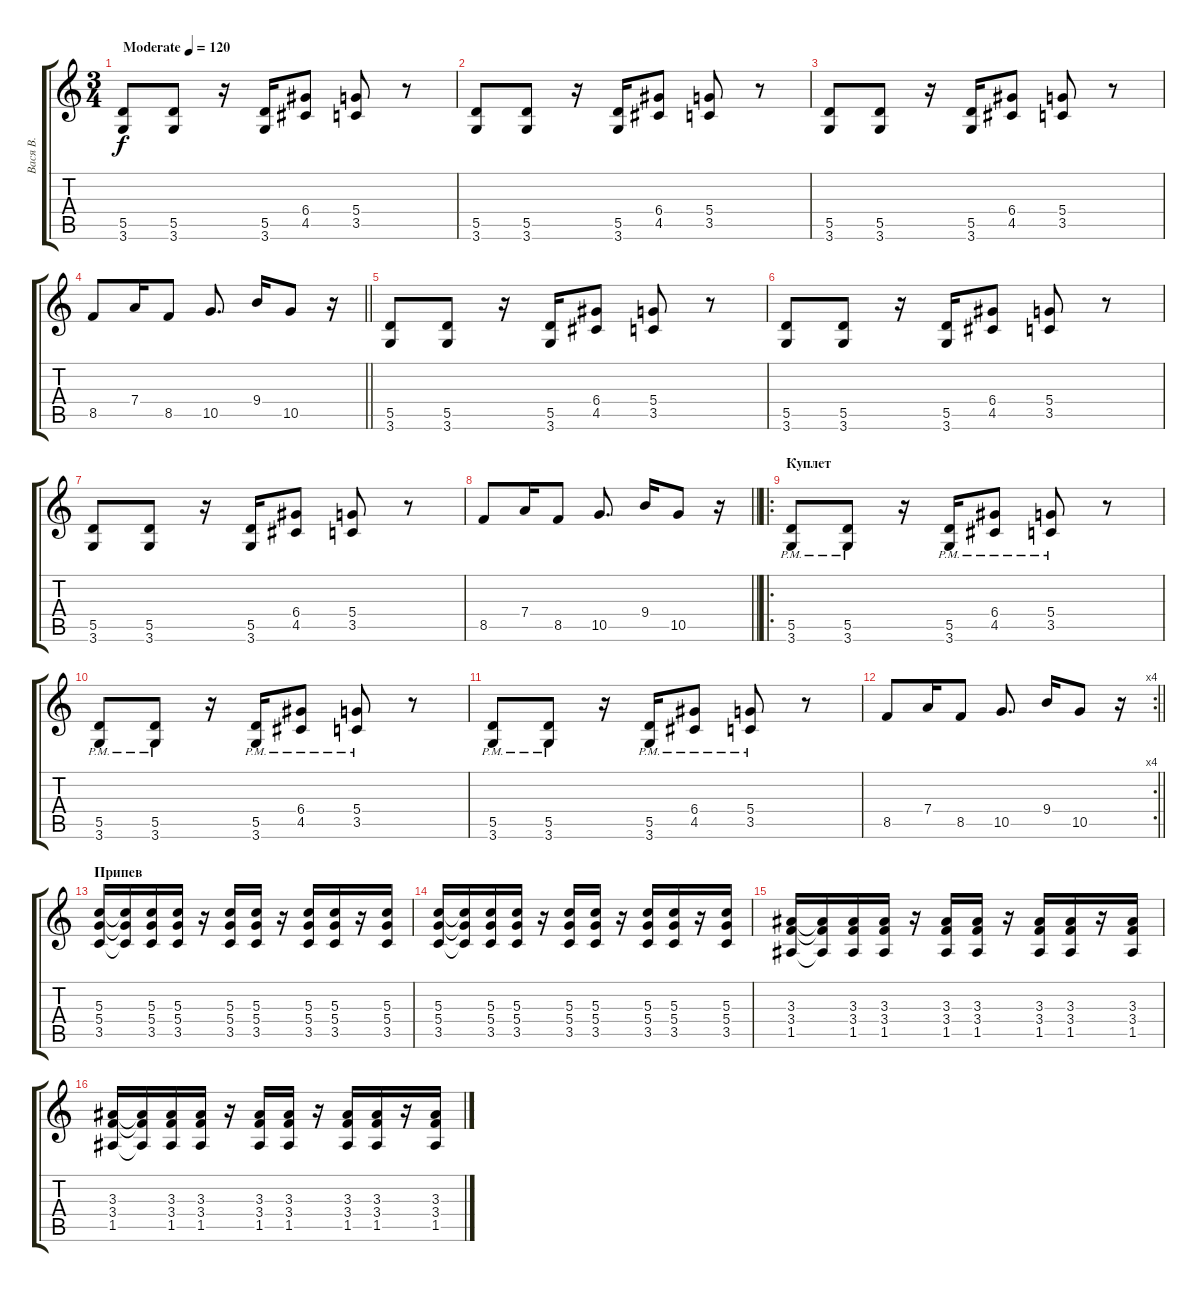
\track ("Вася В." "Вася В.") {instrument overdrivenguitar}
\staff {score tabs}
\tuning (E4 B3 G3 D3 A2 E2) {hide}
\ts (3 4)
\tempo (120 "Moderate")
\clef g2
\ks c
(5.5 3.6).8{dy f instrument overdrivenguitar} (5.5 3.6).8 r.16 (5.5 3.6).16 (6.4 4.5).8 (5.4 3.5).8 r.8 |
(5.5 3.6).8 (5.5 3.6).8 r.16 (5.5 3.6).16 (6.4 4.5).8 (5.4 3.5).8 r.8 |
(5.5 3.6).8 (5.5 3.6).8 r.16 (5.5 3.6).16 (6.4 4.5).8 (5.4 3.5).8 r.8 |
\barLineRight lightlight
8.5.8 7.4.16 8.5.8 10.5.8{d} 9.4.16 10.5.8 r.16 |
\section ("" "")
(5.5 3.6).8 (5.5 3.6).8 r.16 (5.5 3.6).16 (6.4 4.5).8 (5.4 3.5).8 r.8 |
(5.5 3.6).8 (5.5 3.6).8 r.16 (5.5 3.6).16 (6.4 4.5).8 (5.4 3.5).8 r.8 |
(5.5 3.6).8 (5.5 3.6).8 r.16 (5.5 3.6).16 (6.4 4.5).8 (5.4 3.5).8 r.8 |
\barLineRight lightlight
8.5.8 7.4.16 8.5.8 10.5.8{d} 9.4.16 10.5.8 r.16 |
\ro
\section ("" "Куплет")
(5.5{pm} 3.6{pm}).8{volume 8 instrument acousticguitarsteel} (5.5{pm} 3.6{pm}).8 r.16 (5.5{pm} 3.6{pm}).16 (6.4{pm} 4.5{pm}).8 (5.4{pm} 3.5{pm}).8 r.8 |
(5.5{pm} 3.6{pm}).8 (5.5{pm} 3.6{pm}).8 r.16 (5.5{pm} 3.6{pm}).16 (6.4{pm} 4.5{pm}).8 (5.4{pm} 3.5{pm}).8 r.8 |
(5.5{pm} 3.6{pm}).8 (5.5{pm} 3.6{pm}).8 r.16 (5.5{pm} 3.6{pm}).16 (6.4{pm} 4.5{pm}).8 (5.4{pm} 3.5{pm}).8 r.8 |
\rc 4
\barLineRight lightlight
8.5.8 7.4.16 8.5.8 10.5.8{d} 9.4.16 10.5.8 r.16 |
\section ("" "Припев")
(5.3 5.4 3.5).16{volume 11 instrument overdrivenguitar} (5.3{t} 5.4{t} 3.5{t}).16 (5.3 5.4 3.5).16 (5.3 5.4 3.5).16 r.16 (5.3 5.4 3.5).16 (5.3 5.4 3.5).16 r.16 (5.3 5.4 3.5).16 (5.3 5.4 3.5).16 r.16 (5.3 5.4 3.5).16 |
(5.3 5.4 3.5).16 (5.3{t} 5.4{t} 3.5{t}).16 (5.3 5.4 3.5).16 (5.3 5.4 3.5).16 r.16 (5.3 5.4 3.5).16 (5.3 5.4 3.5).16 r.16 (5.3 5.4 3.5).16 (5.3 5.4 3.5).16 r.16 (5.3 5.4 3.5).16 |
(3.3 3.4 1.5).16 (3.3{t} 3.4{t} 1.5{t}).16 (3.3 3.4 1.5).16 (3.3 3.4 1.5).16 r.16 (3.3 3.4 1.5).16 (3.3 3.4 1.5).16 r.16 (3.3 3.4 1.5).16 (3.3 3.4 1.5).16 r.16 (3.3 3.4 1.5).16 |
(3.3 3.4 1.5).16 (3.3{t} 3.4{t} 1.5{t}).16 (3.3 3.4 1.5).16 (3.3 3.4 1.5).16 r.16 (3.3 3.4 1.5).16 (3.3 3.4 1.5).16 r.16 (3.3 3.4 1.5).16 (3.3 3.4 1.5).16 r.16 (3.3 3.4 1.5).16
